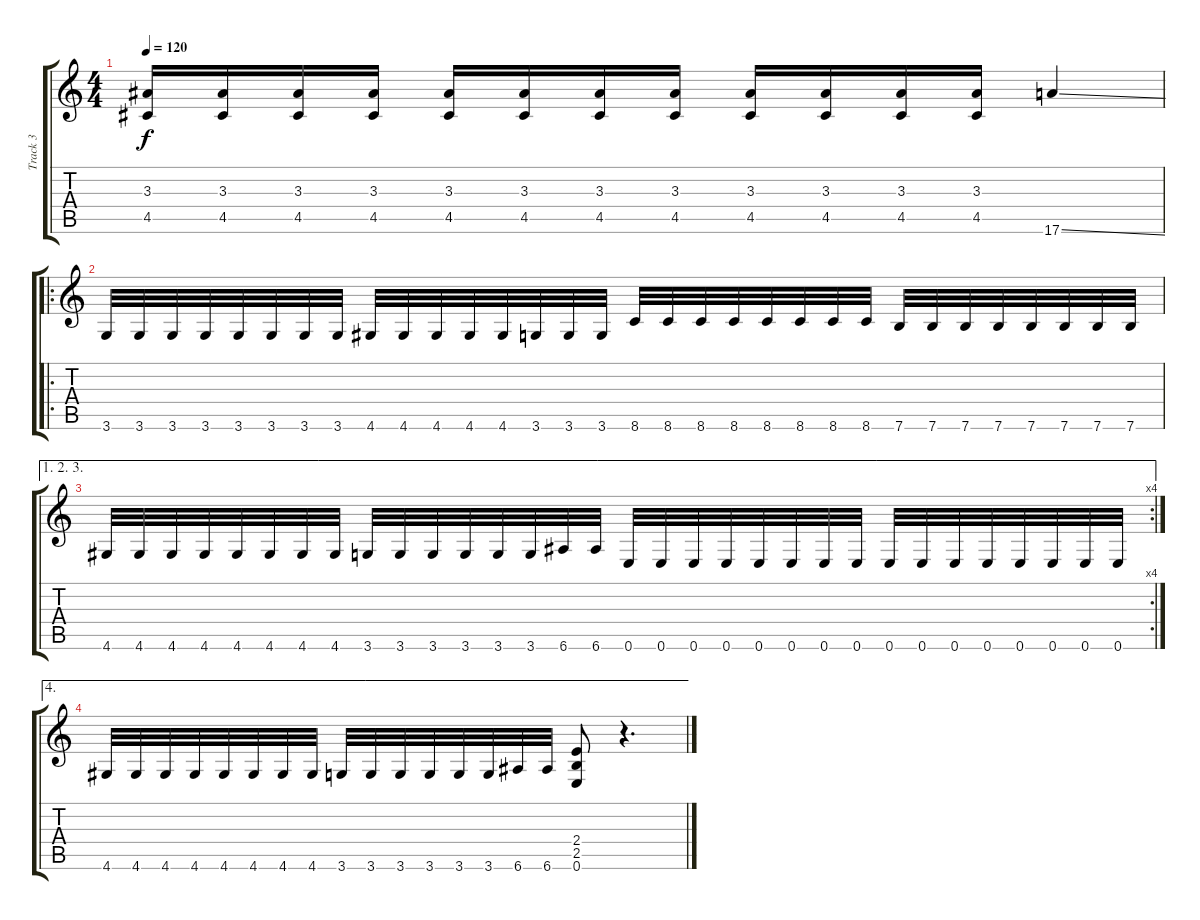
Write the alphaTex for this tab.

\track ("Track 3" "Track 3") {instrument distortionguitar}
\staff {score tabs}
\tuning (E4 B3 G3 D3 A2 E2) {hide}
\ts (4 4)
\tempo 120
\clef g2
\ks c
(3.3 4.5).16{dy f} (3.3 4.5).16 (3.3 4.5).16 (3.3 4.5).16 (3.3 4.5).16 (3.3 4.5).16 (3.3 4.5).16 (3.3 4.5).16 (3.3 4.5).16 (3.3 4.5).16 (3.3 4.5).16 (3.3 4.5).16 17.6{ss}.4 |
\ro
3.6.32 3.6.32 3.6.32 3.6.32 3.6.32 3.6.32 3.6.32 3.6.32 4.6.32 4.6.32 4.6.32 4.6.32 4.6.32 3.6.32 3.6.32 3.6.32 8.6.32 8.6.32 8.6.32 8.6.32 8.6.32 8.6.32 8.6.32 8.6.32 7.6.32 7.6.32 7.6.32 7.6.32 7.6.32 7.6.32 7.6.32 7.6.32 |
\ae (1 2 3)
\rc 4
4.6.32 4.6.32 4.6.32 4.6.32 4.6.32 4.6.32 4.6.32 4.6.32 3.6.32 3.6.32 3.6.32 3.6.32 3.6.32 3.6.32 6.6.32 6.6.32 0.6.32 0.6.32 0.6.32 0.6.32 0.6.32 0.6.32 0.6.32 0.6.32 0.6.32 0.6.32 0.6.32 0.6.32 0.6.32 0.6.32 0.6.32 0.6.32 |
\ae 4
4.6.32 4.6.32 4.6.32 4.6.32 4.6.32 4.6.32 4.6.32 4.6.32 3.6.32 3.6.32 3.6.32 3.6.32 3.6.32 3.6.32 6.6.32 6.6.32 (2.4 2.5 0.6).8 r.4{d}
